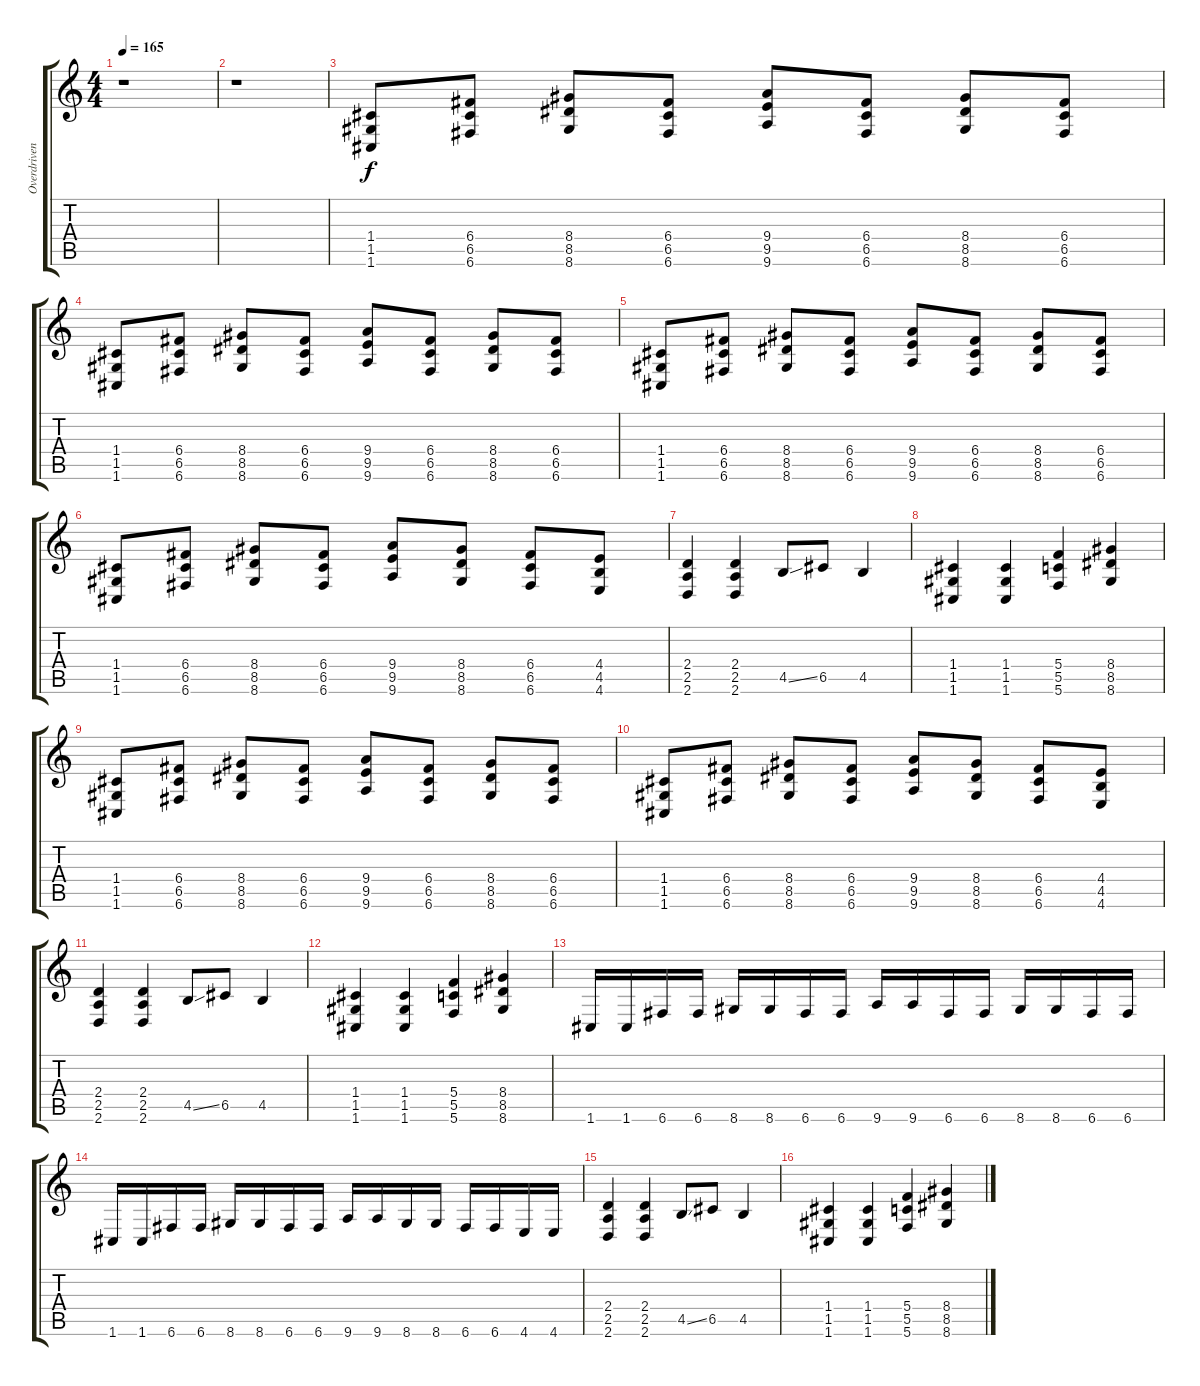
\track ("Overdriven Guitar" "Overdriven") {instrument overdrivenguitar}
\staff {score tabs}
\tuning (D4 A3 F3 C3 G2 C2) {hide}
\ts (4 4)
\tempo 165
\clef g2
\ks c
r.1{dy f} |
r.1 |
(1.4 1.5 1.6).8 (6.4 6.5 6.6).8 (8.4 8.5 8.6).8 (6.4 6.5 6.6).8 (9.4 9.5 9.6).8 (6.4 6.5 6.6).8 (8.4 8.5 8.6).8 (6.4 6.5 6.6).8 |
(1.4 1.5 1.6).8 (6.4 6.5 6.6).8 (8.4 8.5 8.6).8 (6.4 6.5 6.6).8 (9.4 9.5 9.6).8 (6.4 6.5 6.6).8 (8.4 8.5 8.6).8 (6.4 6.5 6.6).8 |
(1.4 1.5 1.6).8 (6.4 6.5 6.6).8 (8.4 8.5 8.6).8 (6.4 6.5 6.6).8 (9.4 9.5 9.6).8 (6.4 6.5 6.6).8 (8.4 8.5 8.6).8 (6.4 6.5 6.6).8 |
(1.4 1.5 1.6).8 (6.4 6.5 6.6).8 (8.4 8.5 8.6).8 (6.4 6.5 6.6).8 (9.4 9.5 9.6).8 (8.4 8.5 8.6).8 (6.4 6.5 6.6).8 (4.4 4.5 4.6).8 |
(2.4 2.5 2.6).4 (2.4 2.5 2.6).4 4.5{ss}.8 6.5.8 4.5.4 |
(1.4 1.5 1.6).4 (1.4 1.5 1.6).4 (5.4 5.5 5.6).4 (8.4 8.5 8.6).4 |
(1.4 1.5 1.6).8 (6.4 6.5 6.6).8 (8.4 8.5 8.6).8 (6.4 6.5 6.6).8 (9.4 9.5 9.6).8 (6.4 6.5 6.6).8 (8.4 8.5 8.6).8 (6.4 6.5 6.6).8 |
(1.4 1.5 1.6).8 (6.4 6.5 6.6).8 (8.4 8.5 8.6).8 (6.4 6.5 6.6).8 (9.4 9.5 9.6).8 (8.4 8.5 8.6).8 (6.4 6.5 6.6).8 (4.4 4.5 4.6).8 |
(2.4 2.5 2.6).4 (2.4 2.5 2.6).4 4.5{ss}.8 6.5.8 4.5.4 |
(1.4 1.5 1.6).4 (1.4 1.5 1.6).4 (5.4 5.5 5.6).4 (8.4 8.5 8.6).4 |
1.6.16 1.6.16 6.6.16 6.6.16 8.6.16 8.6.16 6.6.16 6.6.16 9.6.16 9.6.16 6.6.16 6.6.16 8.6.16 8.6.16 6.6.16 6.6.16 |
1.6.16 1.6.16 6.6.16 6.6.16 8.6.16 8.6.16 6.6.16 6.6.16 9.6.16 9.6.16 8.6.16 8.6.16 6.6.16 6.6.16 4.6.16 4.6.16 |
(2.4 2.5 2.6).4 (2.4 2.5 2.6).4 4.5{ss}.8 6.5.8 4.5.4 |
(1.4 1.5 1.6).4 (1.4 1.5 1.6).4 (5.4 5.5 5.6).4 (8.4 8.5 8.6).4
